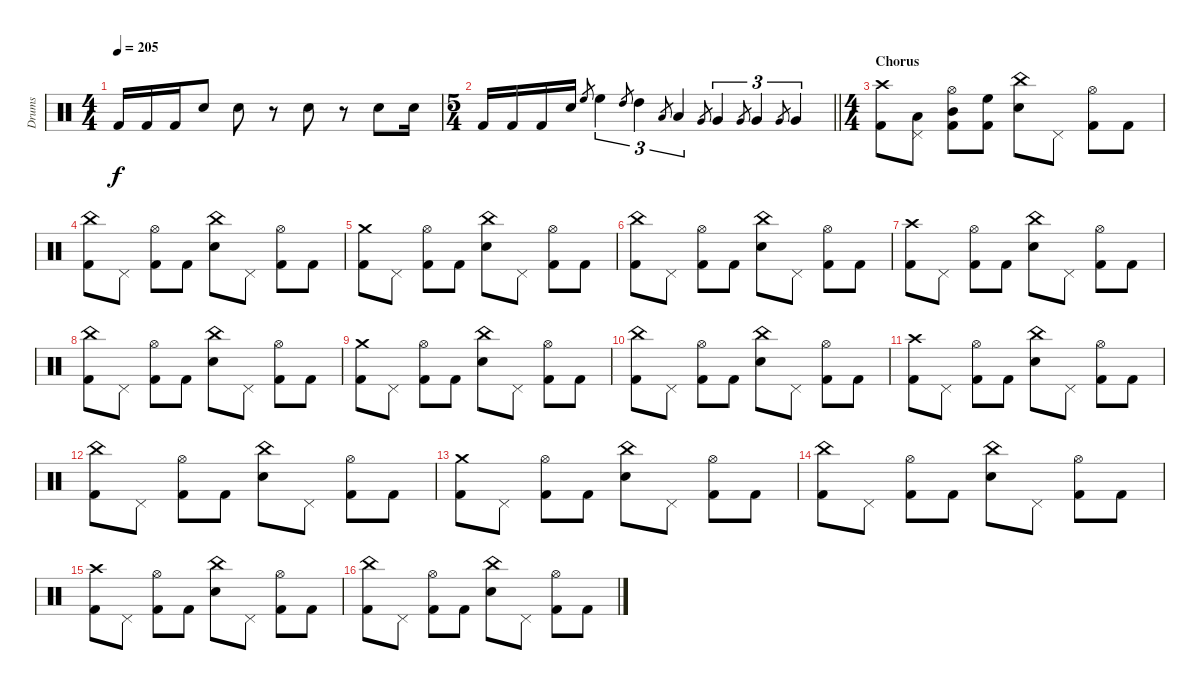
\track ("Drums" "Drums") {instrument percussion}
\staff {score}
\articulation defaults
\ts (4 4)
\tempo 205
\clef neutral
\ks c "Kick (hit) 2".16{dy f} "Kick (hit) 2".16 "Kick (hit) 2".16 "Electric Snare (hit)".8 "Electric Snare (hit)".8
r.8 "Electric Snare (hit)".8 r.8 "Electric Snare (hit)".8 "Electric Snare (hit)".16 |
\ts (5 4)
\barLineRight lightlight "Kick (hit) 2".16 "Kick (hit) 2".16 "Kick (hit) 2".16 "Electric Snare (hit)".16 "High Floor Tom (hit)".8{gr} "High Floor Tom (hit)".4{tu (3 2)} "High Tom (hit)".8{gr} "High Tom (hit)".4{tu (3 2)} "Low Tom (hit)".8{gr} "Low Tom (hit)".4{tu (3 2)} "Very Low Tom (hit)".8{gr} "Very Low Tom (hit)".4{tu (3 2)} "Very Low Tom (hit)".8{gr} "Very Low Tom (hit)".4{tu (3 2)} "Very Low Tom (hit)".8{gr} "Very Low Tom (hit)".4{tu (3 2)}
|
\ts (4 4)
\section ("" "Chorus")
("Crash high (hit)" "Kick (hit) 2").8 ("Pedal Hi-Hat (hit)" "Low Tom (hit)").8 ("Hi-Hat (open)" "Mid Tom (hit)" "Kick (hit) 2").8 ("High Floor Tom (hit)" "Kick (hit) 2").8 ("China (hit)" "Electric Snare (hit)").8 "Pedal Hi-Hat (hit)".8 ("Hi-Hat (open)" "Kick (hit) 2").8 "Kick (hit) 2".8 |
("China (hit)" "Kick (hit) 2").8 "Pedal Hi-Hat (hit)".8 ("Hi-Hat (open)" "Kick (hit) 2").8 "Kick (hit) 2".8 ("China (hit)" "Electric Snare (hit)").8 "Pedal Hi-Hat (hit)".8 ("Hi-Hat (open)" "Kick (hit) 2").8 "Kick (hit) 2".8 |
("Crash medium (hit)" "Kick (hit) 2").8 "Pedal Hi-Hat (hit)".8 ("Hi-Hat (open)" "Kick (hit) 2").8 "Kick (hit) 2".8 ("China (hit)" "Electric Snare (hit)").8 "Pedal Hi-Hat (hit)".8 ("Hi-Hat (open)" "Kick (hit) 2").8 "Kick (hit) 2".8 |
("China (hit)" "Kick (hit) 2").8 "Pedal Hi-Hat (hit)".8 ("Hi-Hat (open)" "Kick (hit) 2").8 "Kick (hit) 2".8 ("China (hit)" "Electric Snare (hit)").8 "Pedal Hi-Hat (hit)".8 ("Hi-Hat (open)" "Kick (hit) 2").8 "Kick (hit) 2".8 |
("Crash high (hit)" "Kick (hit) 2").8 "Pedal Hi-Hat (hit)".8 ("Hi-Hat (open)" "Kick (hit) 2").8 "Kick (hit) 2".8 ("China (hit)" "Electric Snare (hit)").8 "Pedal Hi-Hat (hit)".8 ("Hi-Hat (open)" "Kick (hit) 2").8 "Kick (hit) 2".8 |
("China (hit)" "Kick (hit) 2").8 "Pedal Hi-Hat (hit)".8 ("Hi-Hat (open)" "Kick (hit) 2").8 "Kick (hit) 2".8 ("China (hit)" "Electric Snare (hit)").8 "Pedal Hi-Hat (hit)".8 ("Hi-Hat (open)" "Kick (hit) 2").8 "Kick (hit) 2".8 |
("Crash medium (hit)" "Kick (hit) 2").8 "Pedal Hi-Hat (hit)".8 ("Hi-Hat (open)" "Kick (hit) 2").8 "Kick (hit) 2".8 ("China (hit)" "Electric Snare (hit)").8 "Pedal Hi-Hat (hit)".8 ("Hi-Hat (open)" "Kick (hit) 2").8 "Kick (hit) 2".8 |
("China (hit)" "Kick (hit) 2").8 "Pedal Hi-Hat (hit)".8 ("Hi-Hat (open)" "Kick (hit) 2").8 "Kick (hit) 2".8 ("China (hit)" "Electric Snare (hit)").8 "Pedal Hi-Hat (hit)".8 ("Hi-Hat (open)" "Kick (hit) 2").8 "Kick (hit) 2".8 |
("Crash high (hit)" "Kick (hit) 2").8 "Pedal Hi-Hat (hit)".8 ("Hi-Hat (open)" "Kick (hit) 2").8 "Kick (hit) 2".8 ("China (hit)" "Electric Snare (hit)").8 "Pedal Hi-Hat (hit)".8 ("Hi-Hat (open)" "Kick (hit) 2").8 "Kick (hit) 2".8 |
("China (hit)" "Kick (hit) 2").8 "Pedal Hi-Hat (hit)".8 ("Hi-Hat (open)" "Kick (hit) 2").8 "Kick (hit) 2".8 ("China (hit)" "Electric Snare (hit)").8 "Pedal Hi-Hat (hit)".8 ("Hi-Hat (open)" "Kick (hit) 2").8 "Kick (hit) 2".8 |
("Crash medium (hit)" "Kick (hit) 2").8 "Pedal Hi-Hat (hit)".8 ("Hi-Hat (open)" "Kick (hit) 2").8 "Kick (hit) 2".8 ("China (hit)" "Electric Snare (hit)").8 "Pedal Hi-Hat (hit)".8 ("Hi-Hat (open)" "Kick (hit) 2").8 "Kick (hit) 2".8 |
("China (hit)" "Kick (hit) 2").8 "Pedal Hi-Hat (hit)".8 ("Hi-Hat (open)" "Kick (hit) 2").8 "Kick (hit) 2".8 ("China (hit)" "Electric Snare (hit)").8 "Pedal Hi-Hat (hit)".8 ("Hi-Hat (open)" "Kick (hit) 2").8 "Kick (hit) 2".8 |
("Crash high (hit)" "Kick (hit) 2").8 "Pedal Hi-Hat (hit)".8 ("Hi-Hat (open)" "Kick (hit) 2").8 "Kick (hit) 2".8 ("China (hit)" "Electric Snare (hit)").8 "Pedal Hi-Hat (hit)".8 ("Hi-Hat (open)" "Kick (hit) 2").8 "Kick (hit) 2".8 |
("China (hit)" "Kick (hit) 2").8 "Pedal Hi-Hat (hit)".8 ("Hi-Hat (open)" "Kick (hit) 2").8 "Kick (hit) 2".8 ("China (hit)" "Electric Snare (hit)").8 "Pedal Hi-Hat (hit)".8 ("Hi-Hat (open)" "Kick (hit) 2").8 "Kick (hit) 2".8
